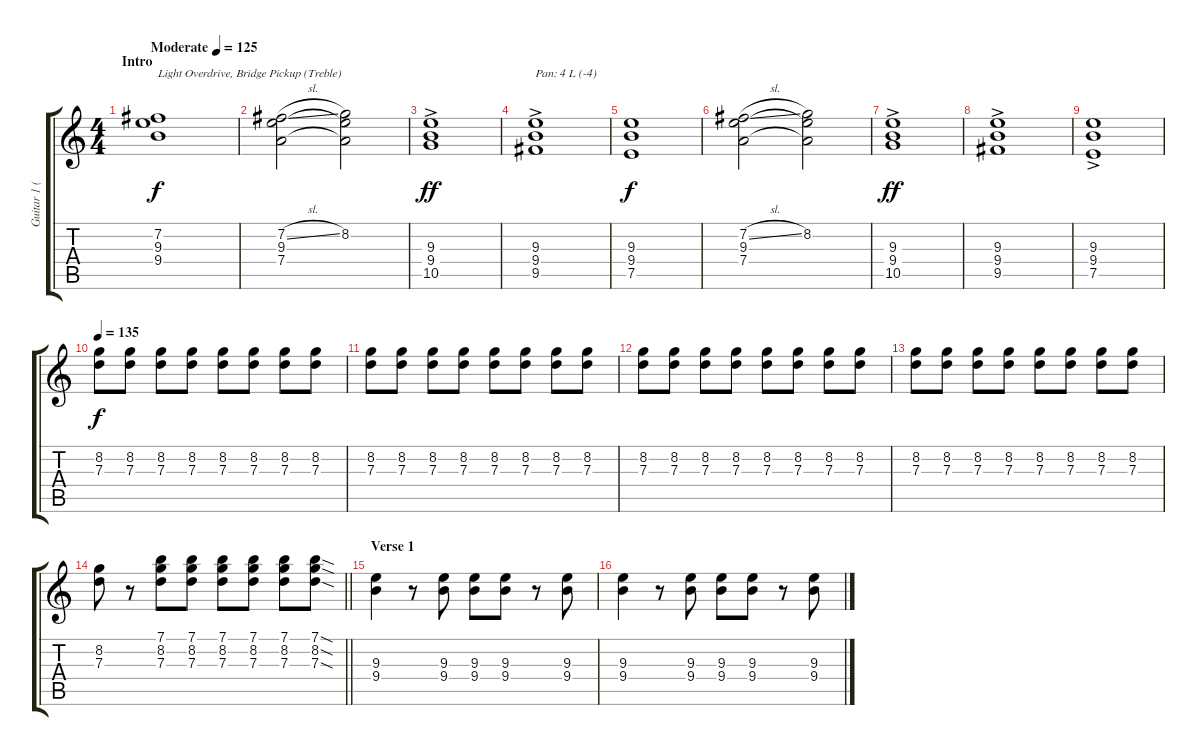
\track ("Guitar 1 (Daniel Kessler)" "Guitar 1 (") {instrument overdrivenguitar}
\staff {score tabs}
\tuning (E4 B3 G3 D3 A2 E2) {hide}
\ts (4 4)
\section ("" "Intro")
\tempo (125 "Moderate")
\clef g2
\ks c
(7.2 9.3 9.4).1{txt "Light Overdrive, Bridge Pickup (Treble)" dy f instrument overdrivenguitar} |
(7.2{sl} 9.3 7.4).2 (8.2 9.3{t} 7.4{t}).2 |
(9.3 9.4 10.5{ac}).1{dy ff} |
(9.3 9.4 9.5{ac}).1{txt "Pan: 4 L (-4)"} |
(9.3 9.4 7.5).1{dy f} |
(7.2{sl} 9.3 7.4).2 (8.2 9.3{t} 7.4{t}).2 |
(9.3 9.4 10.5{ac}).1{dy ff} |
(9.3 9.4 9.5{ac}).1 |
(9.3 9.4 7.5{ac}).1 |
\tempo 135
(8.2 7.3).8{dy f} (8.2 7.3).8 (8.2 7.3).8 (8.2 7.3).8 (8.2 7.3).8 (8.2 7.3).8 (8.2 7.3).8 (8.2 7.3).8 |
(8.2 7.3).8 (8.2 7.3).8 (8.2 7.3).8 (8.2 7.3).8 (8.2 7.3).8 (8.2 7.3).8 (8.2 7.3).8 (8.2 7.3).8 |
(8.2 7.3).8 (8.2 7.3).8 (8.2 7.3).8 (8.2 7.3).8 (8.2 7.3).8 (8.2 7.3).8 (8.2 7.3).8 (8.2 7.3).8 |
(8.2 7.3).8 (8.2 7.3).8 (8.2 7.3).8 (8.2 7.3).8 (8.2 7.3).8 (8.2 7.3).8 (8.2 7.3).8 (8.2 7.3).8 |
\barLineRight lightlight
(8.2 7.3).8 r.8 (7.1 8.2 7.3).8 (7.1 8.2 7.3).8 (7.1 8.2 7.3).8 (7.1 8.2 7.3).8 (7.1 8.2 7.3).8 (7.1{sod} 8.2{sod} 7.3{sod}).8 |
\section ("" "Verse 1")
(9.3 9.4).4 r.8 (9.3 9.4).8 (9.3 9.4).8 (9.3 9.4).8 r.8 (9.3 9.4).8 |
(9.3 9.4).4 r.8 (9.3 9.4).8 (9.3 9.4).8 (9.3 9.4).8 r.8 (9.3 9.4).8
